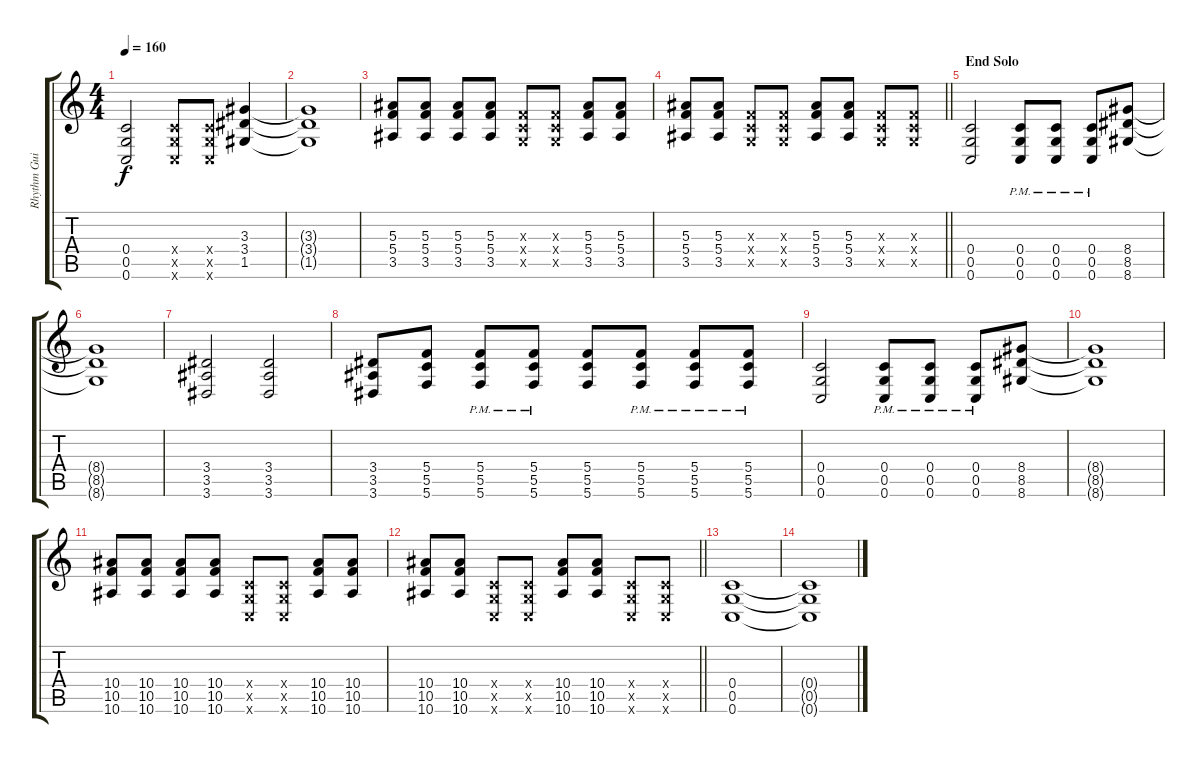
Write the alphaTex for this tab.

\track ("Rhythm Guitar" "Rhythm Gui") {instrument distortionguitar}
\staff {score tabs}
\tuning (D4 A3 F3 C3 G2 C2) {hide}
\ts (4 4)
\tempo 160
\clef g2
\ks c
(0.4 0.5 0.6).2{dy f} (0.4{x} 0.5{x} 0.6{x}).8 (0.4{x} 0.5{x} 0.6{x}).8 (3.3 3.4 1.5).4 |
(3.3{t} 3.4{t} 1.5{t}).1 |
(5.3 5.4 3.5).8 (5.3 5.4 3.5).8 (5.3 5.4 3.5).8 (5.3 5.4 3.5).8 (0.3{x} 0.4{x} 0.5{x}).8 (0.3{x} 0.4{x} 0.5{x}).8 (5.3 5.4 3.5).8 (5.3 5.4 3.5).8 |
\barLineRight lightlight
(5.3 5.4 3.5).8 (5.3 5.4 3.5).8 (0.3{x} 0.4{x} 0.5{x}).8 (0.3{x} 0.4{x} 0.5{x}).8 (5.3 5.4 3.5).8 (5.3 5.4 3.5).8 (0.3{x} 0.4{x} 0.5{x}).8 (0.3{x} 0.4{x} 0.5{x}).8 |
\section ("" "End Solo")
(0.4 0.5 0.6).2 (0.4{pm} 0.5{pm} 0.6{pm}).8 (0.4{pm} 0.5{pm} 0.6{pm}).8 (0.4{pm} 0.5{pm} 0.6{pm}).8 (8.4 8.5 8.6).8 |
(8.4{t} 8.5{t} 8.6{t}).1 |
(3.4 3.5 3.6).2 (3.4 3.5 3.6).2 |
(3.4 3.5 3.6).8 (5.4 5.5 5.6).8 (5.4{pm} 5.5{pm} 5.6{pm}).8 (5.4{pm} 5.5{pm} 5.6{pm}).8 (5.4 5.5 5.6).8 (5.4{pm} 5.5{pm} 5.6{pm}).8 (5.4{pm} 5.5{pm} 5.6{pm}).8 (5.4{pm} 5.5{pm} 5.6{pm}).8 |
(0.4 0.5 0.6).2 (0.4{pm} 0.5{pm} 0.6{pm}).8 (0.4{pm} 0.5{pm} 0.6{pm}).8 (0.4{pm} 0.5{pm} 0.6{pm}).8 (8.4 8.5 8.6).8 |
(8.4{t} 8.5{t} 8.6{t}).1 |
(10.4 10.5 10.6).8 (10.4 10.5 10.6).8 (10.4 10.5 10.6).8 (10.4 10.5 10.6).8 (0.4{x} 0.5{x} 0.6{x}).8 (0.4{x} 0.5{x} 0.6{x}).8 (10.4 10.5 10.6).8 (10.4 10.5 10.6).8 |
\barLineRight lightlight
(10.4 10.5 10.6).8 (10.4 10.5 10.6).8 (0.4{x} 0.5{x} 0.6{x}).8 (0.4{x} 0.5{x} 0.6{x}).8 (10.4 10.5 10.6).8 (10.4 10.5 10.6).8 (0.4{x} 0.5{x} 0.6{x}).8 (0.4{x} 0.5{x} 0.6{x}).8 |
(0.4 0.5 0.6).1 |
(0.4{t} 0.5{t} 0.6{t}).1
